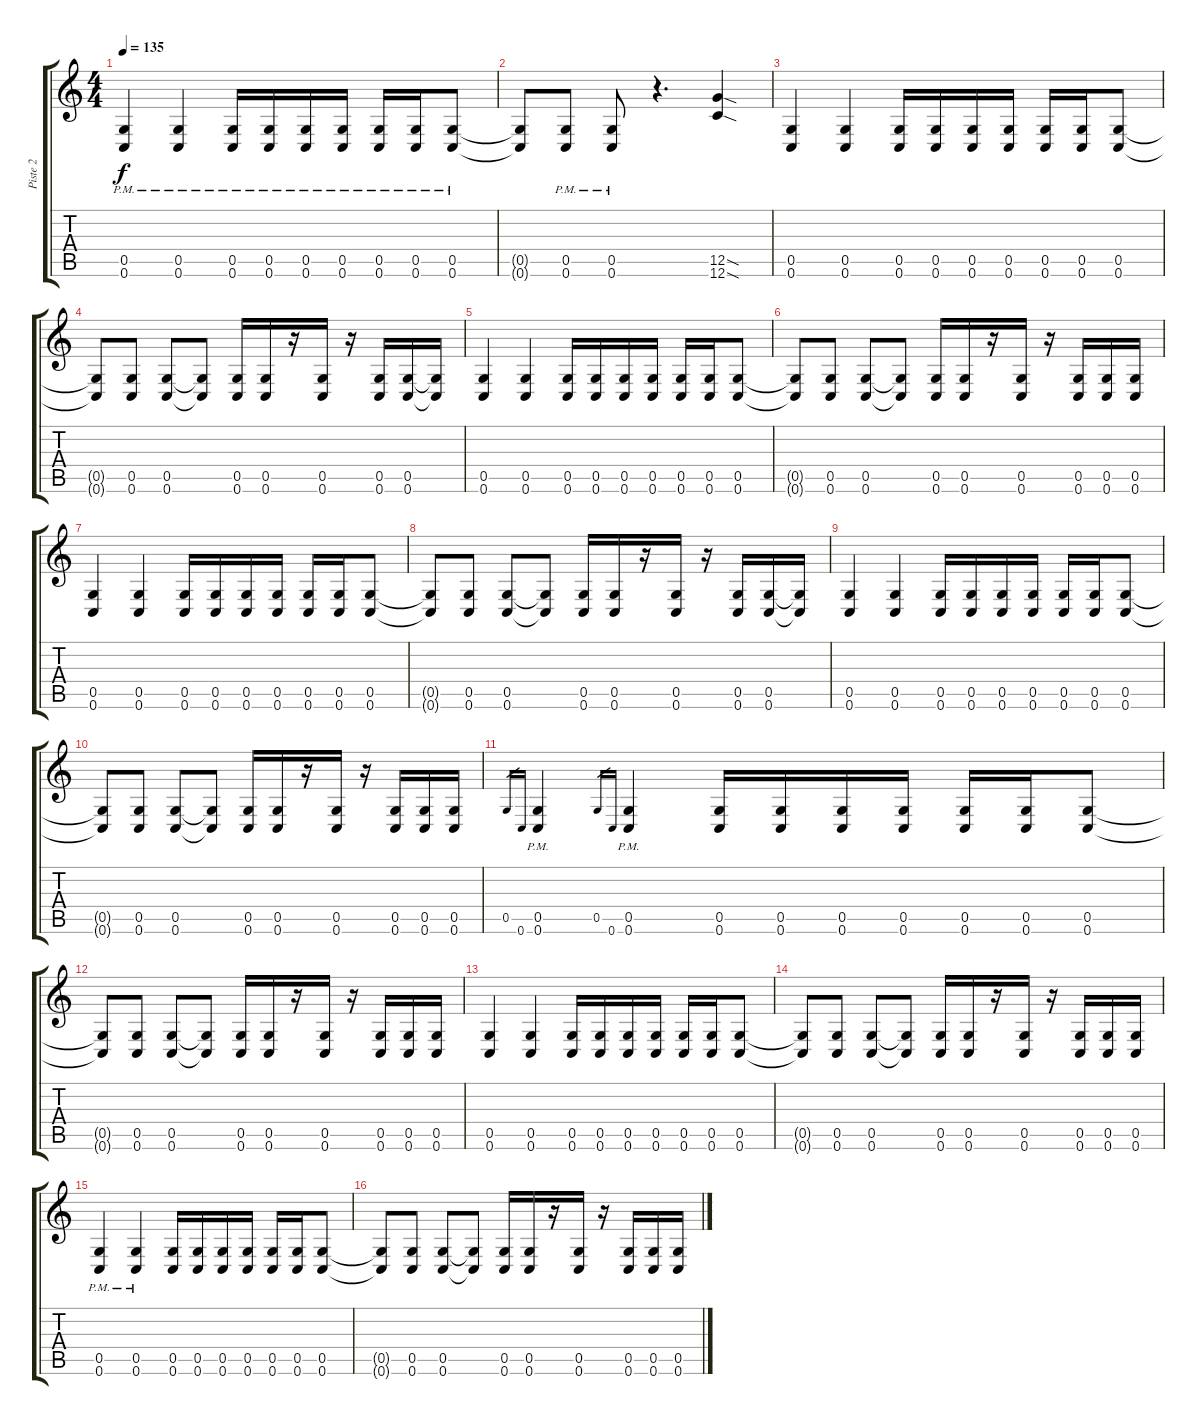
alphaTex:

\track ("Piste 2" "Piste 2") {instrument distortionguitar}
\staff {score tabs}
\tuning (D4 A3 F3 C3 G2 C2) {hide}
\ts (4 4)
\tempo 135
\clef g2
\ks c
(0.5{pm} 0.6{pm}).4{dy f} (0.5{pm} 0.6{pm}).4 (0.5{pm} 0.6{pm}).16 (0.5{pm} 0.6{pm}).16 (0.5{pm} 0.6{pm}).16 (0.5{pm} 0.6{pm}).16 (0.5{pm} 0.6{pm}).16 (0.5{pm} 0.6{pm}).16 (0.5{pm} 0.6{pm}).8 |
(0.5{t} 0.6{t}).8 (0.5{pm} 0.6).8 (0.5{pm} 0.6).8 r.4{d} (12.5{sod} 12.6{sod}).4 |
(0.5 0.6).4 (0.5 0.6).4 (0.5 0.6).16 (0.5 0.6).16 (0.5 0.6).16 (0.5 0.6).16 (0.5 0.6).16 (0.5 0.6).16 (0.5 0.6).8 |
(0.5{t} 0.6{t}).8 (0.5 0.6).8 (0.5 0.6).8 (0.5{t} 0.6{t}).8 (0.5 0.6).16 (0.5 0.6).16 r.16 (0.5 0.6).16 r.16 (0.5 0.6).16 (0.5 0.6).16 (0.5{t} 0.6{t}).16 |
(0.5 0.6).4 (0.5 0.6).4 (0.5 0.6).16 (0.5 0.6).16 (0.5 0.6).16 (0.5 0.6).16 (0.5 0.6).16 (0.5 0.6).16 (0.5 0.6).8 |
(0.5{t} 0.6{t}).8 (0.5 0.6).8 (0.5 0.6).8 (0.5{t} 0.6{t}).8 (0.5 0.6).16 (0.5 0.6).16 r.16 (0.5 0.6).16 r.16 (0.5 0.6).16 (0.5 0.6).16 (0.5 0.6).16 |
(0.5 0.6).4 (0.5 0.6).4 (0.5 0.6).16 (0.5 0.6).16 (0.5 0.6).16 (0.5 0.6).16 (0.5 0.6).16 (0.5 0.6).16 (0.5 0.6).8 |
(0.5{t} 0.6{t}).8 (0.5 0.6).8 (0.5 0.6).8 (0.5{t} 0.6{t}).8 (0.5 0.6).16 (0.5 0.6).16 r.16 (0.5 0.6).16 r.16 (0.5 0.6).16 (0.5 0.6).16 (0.5{t} 0.6{t}).16 |
(0.5 0.6).4 (0.5 0.6).4 (0.5 0.6).16 (0.5 0.6).16 (0.5 0.6).16 (0.5 0.6).16 (0.5 0.6).16 (0.5 0.6).16 (0.5 0.6).8 |
(0.5{t} 0.6{t}).8 (0.5 0.6).8 (0.5 0.6).8 (0.5{t} 0.6{t}).8 (0.5 0.6).16 (0.5 0.6).16 r.16 (0.5 0.6).16 r.16 (0.5 0.6).16 (0.5 0.6).16 (0.5 0.6).16 |
0.5.16{gr} 0.6.16{gr} (0.5{pm} 0.6{pm}).4 0.5.16{gr} 0.6.16{gr} (0.5{pm} 0.6{pm}).4 (0.5 0.6).16 (0.5 0.6).16 (0.5 0.6).16 (0.5 0.6).16 (0.5 0.6).16 (0.5 0.6).16 (0.5 0.6).8 |
(0.5{t} 0.6{t}).8 (0.5 0.6).8 (0.5 0.6).8 (0.5{t} 0.6{t}).8 (0.5 0.6).16 (0.5 0.6).16 r.16 (0.5 0.6).16 r.16 (0.5 0.6).16 (0.5 0.6).16 (0.5 0.6).16 |
(0.5 0.6).4 (0.5 0.6).4 (0.5 0.6).16 (0.5 0.6).16 (0.5 0.6).16 (0.5 0.6).16 (0.5 0.6).16 (0.5 0.6).16 (0.5 0.6).8 |
(0.5{t} 0.6{t}).8 (0.5 0.6).8 (0.5 0.6).8 (0.5{t} 0.6{t}).8 (0.5 0.6).16 (0.5 0.6).16 r.16 (0.5 0.6).16 r.16 (0.5 0.6).16 (0.5 0.6).16 (0.5 0.6).16 |
(0.5{pm} 0.6{pm}).4 (0.5{pm} 0.6{pm}).4 (0.5 0.6).16 (0.5 0.6).16 (0.5 0.6).16 (0.5 0.6).16 (0.5 0.6).16 (0.5 0.6).16 (0.5 0.6).8 |
(0.5{t} 0.6{t}).8 (0.5 0.6).8 (0.5 0.6).8 (0.5{t} 0.6{t}).8 (0.5 0.6).16 (0.5 0.6).16 r.16 (0.5 0.6).16 r.16 (0.5 0.6).16 (0.5 0.6).16 (0.5 0.6).16
